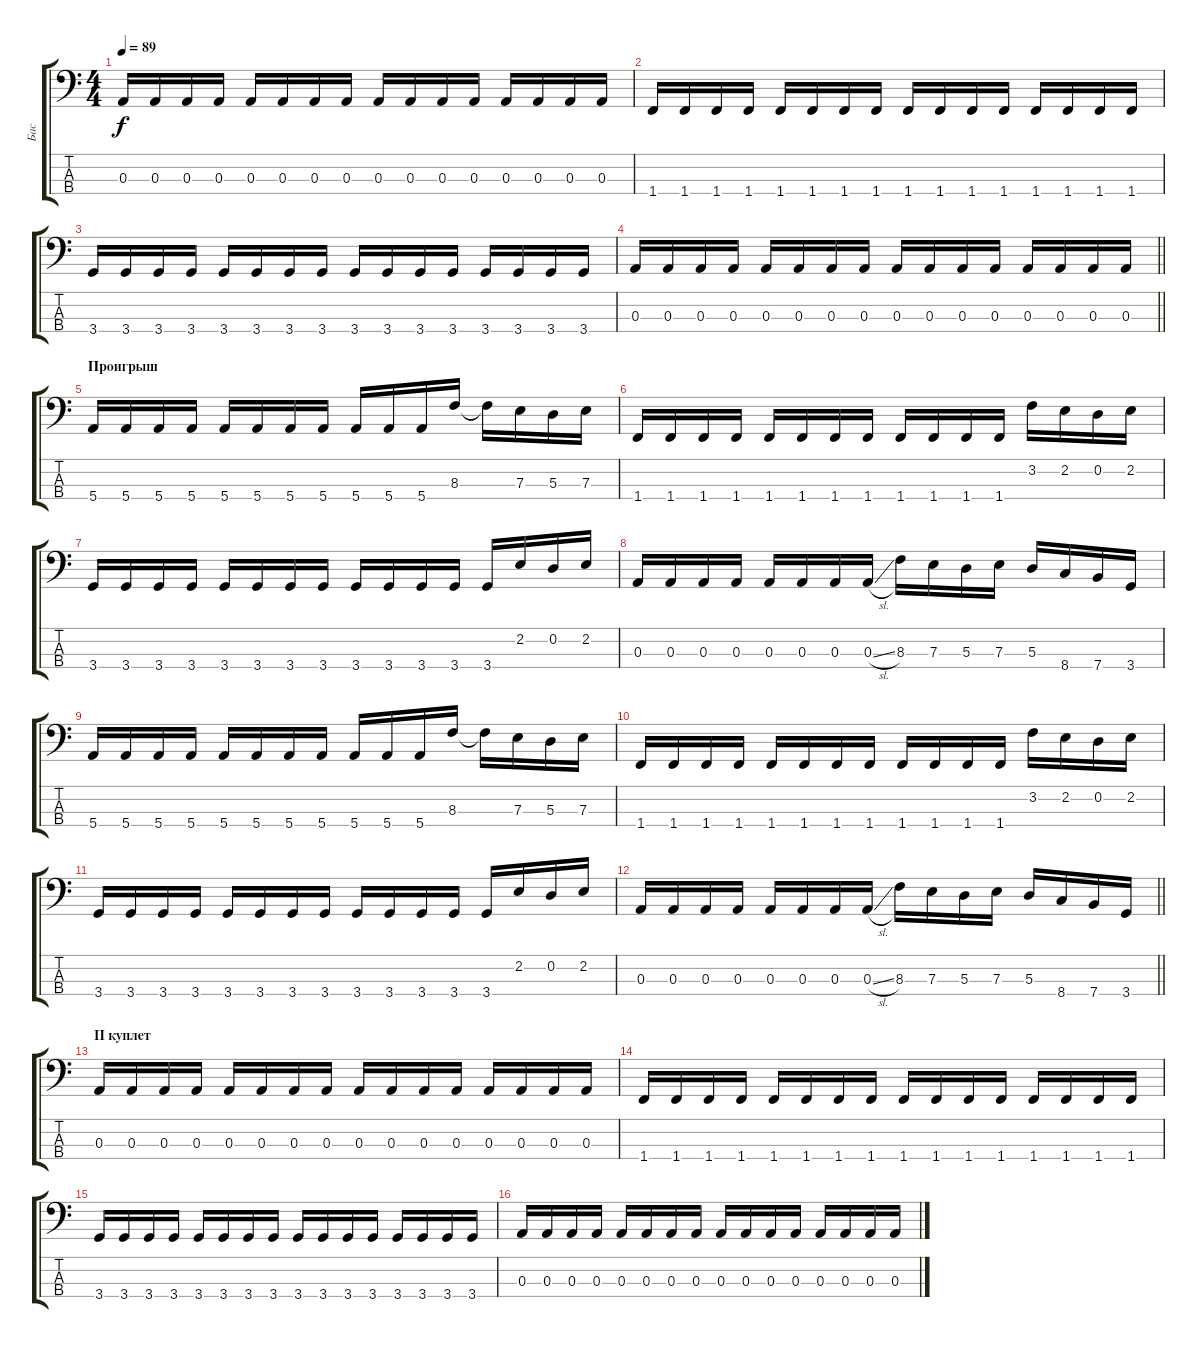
\track ("Бас" "Бас") {instrument electricbassfinger}
\staff {score tabs}
\tuning (G2 D2 A1 E1) {hide}
\ts (4 4)
\tempo 89
\clef f4
\ks c
0.3.16{dy f} 0.3.16 0.3.16 0.3.16 0.3.16 0.3.16 0.3.16 0.3.16 0.3.16 0.3.16 0.3.16 0.3.16 0.3.16 0.3.16 0.3.16 0.3.16 |
1.4.16 1.4.16 1.4.16 1.4.16 1.4.16 1.4.16 1.4.16 1.4.16 1.4.16 1.4.16 1.4.16 1.4.16 1.4.16 1.4.16 1.4.16 1.4.16 |
3.4.16 3.4.16 3.4.16 3.4.16 3.4.16 3.4.16 3.4.16 3.4.16 3.4.16 3.4.16 3.4.16 3.4.16 3.4.16 3.4.16 3.4.16 3.4.16 |
\barLineRight lightlight
0.3.16 0.3.16 0.3.16 0.3.16 0.3.16 0.3.16 0.3.16 0.3.16 0.3.16 0.3.16 0.3.16 0.3.16 0.3.16 0.3.16 0.3.16 0.3.16 |
\section ("" "Проигрыш")
5.4.16 5.4.16 5.4.16 5.4.16 5.4.16 5.4.16 5.4.16 5.4.16 5.4.16 5.4.16 5.4.16 8.3.16 8.3{t}.16 7.3.16 5.3.16 7.3.16 |
1.4.16 1.4.16 1.4.16 1.4.16 1.4.16 1.4.16 1.4.16 1.4.16 1.4.16 1.4.16 1.4.16 1.4.16 3.2.16 2.2.16 0.2.16 2.2.16 |
3.4.16 3.4.16 3.4.16 3.4.16 3.4.16 3.4.16 3.4.16 3.4.16 3.4.16 3.4.16 3.4.16 3.4.16 3.4.16 2.2.16 0.2.16 2.2.16 |
0.3.16 0.3.16 0.3.16 0.3.16 0.3.16 0.3.16 0.3.16 0.3{sl}.16 8.3.16 7.3.16 5.3.16 7.3.16 5.3.16 8.4.16 7.4.16 3.4.16 |
5.4.16 5.4.16 5.4.16 5.4.16 5.4.16 5.4.16 5.4.16 5.4.16 5.4.16 5.4.16 5.4.16 8.3.16 8.3{t}.16 7.3.16 5.3.16 7.3.16 |
1.4.16 1.4.16 1.4.16 1.4.16 1.4.16 1.4.16 1.4.16 1.4.16 1.4.16 1.4.16 1.4.16 1.4.16 3.2.16 2.2.16 0.2.16 2.2.16 |
3.4.16 3.4.16 3.4.16 3.4.16 3.4.16 3.4.16 3.4.16 3.4.16 3.4.16 3.4.16 3.4.16 3.4.16 3.4.16 2.2.16 0.2.16 2.2.16 |
\barLineRight lightlight
0.3.16 0.3.16 0.3.16 0.3.16 0.3.16 0.3.16 0.3.16 0.3{sl}.16 8.3.16 7.3.16 5.3.16 7.3.16 5.3.16 8.4.16 7.4.16 3.4.16 |
\section ("" "II куплет")
0.3.16 0.3.16 0.3.16 0.3.16 0.3.16 0.3.16 0.3.16 0.3.16 0.3.16 0.3.16 0.3.16 0.3.16 0.3.16 0.3.16 0.3.16 0.3.16 |
1.4.16 1.4.16 1.4.16 1.4.16 1.4.16 1.4.16 1.4.16 1.4.16 1.4.16 1.4.16 1.4.16 1.4.16 1.4.16 1.4.16 1.4.16 1.4.16 |
3.4.16 3.4.16 3.4.16 3.4.16 3.4.16 3.4.16 3.4.16 3.4.16 3.4.16 3.4.16 3.4.16 3.4.16 3.4.16 3.4.16 3.4.16 3.4.16 |
0.3.16 0.3.16 0.3.16 0.3.16 0.3.16 0.3.16 0.3.16 0.3.16 0.3.16 0.3.16 0.3.16 0.3.16 0.3.16 0.3.16 0.3.16 0.3.16
